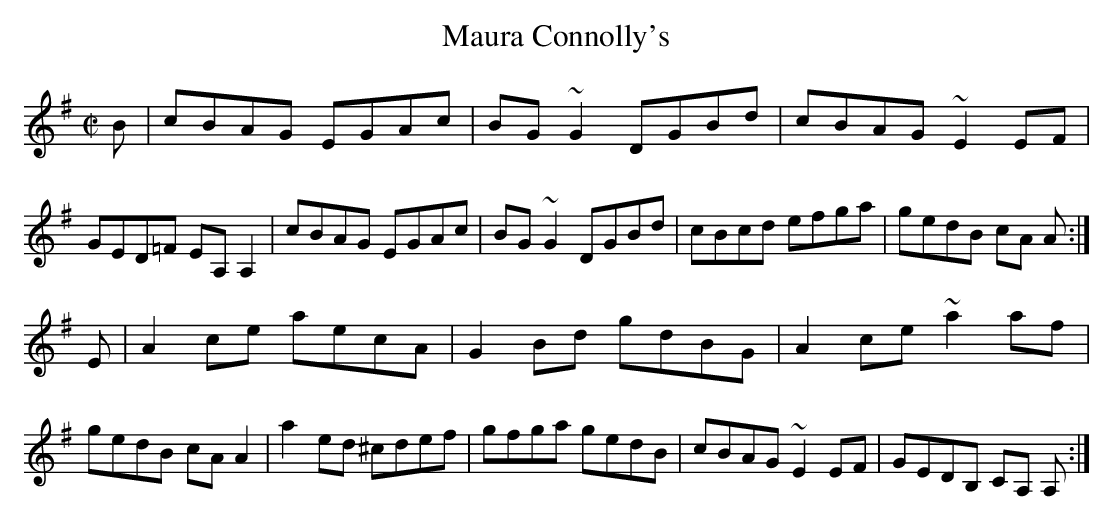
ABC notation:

X:1.1
T:Maura Connolly's
M:C|
K:Ador
B|cBAG EGAc|BG~G2 DGBd|cBAG ~E2EF|GED=F EA,A,2|          cBAG EGAc|BG~G2 DGBd|cBcd efga|gedB cA A:|
E|A2ce aecA|G2Bd gdBG|A2ce ~a2af|gedB cAA2|              a2ed ^cdef|gfga gedB|cBAG ~E2EF|GEDB, CA, A,:|
